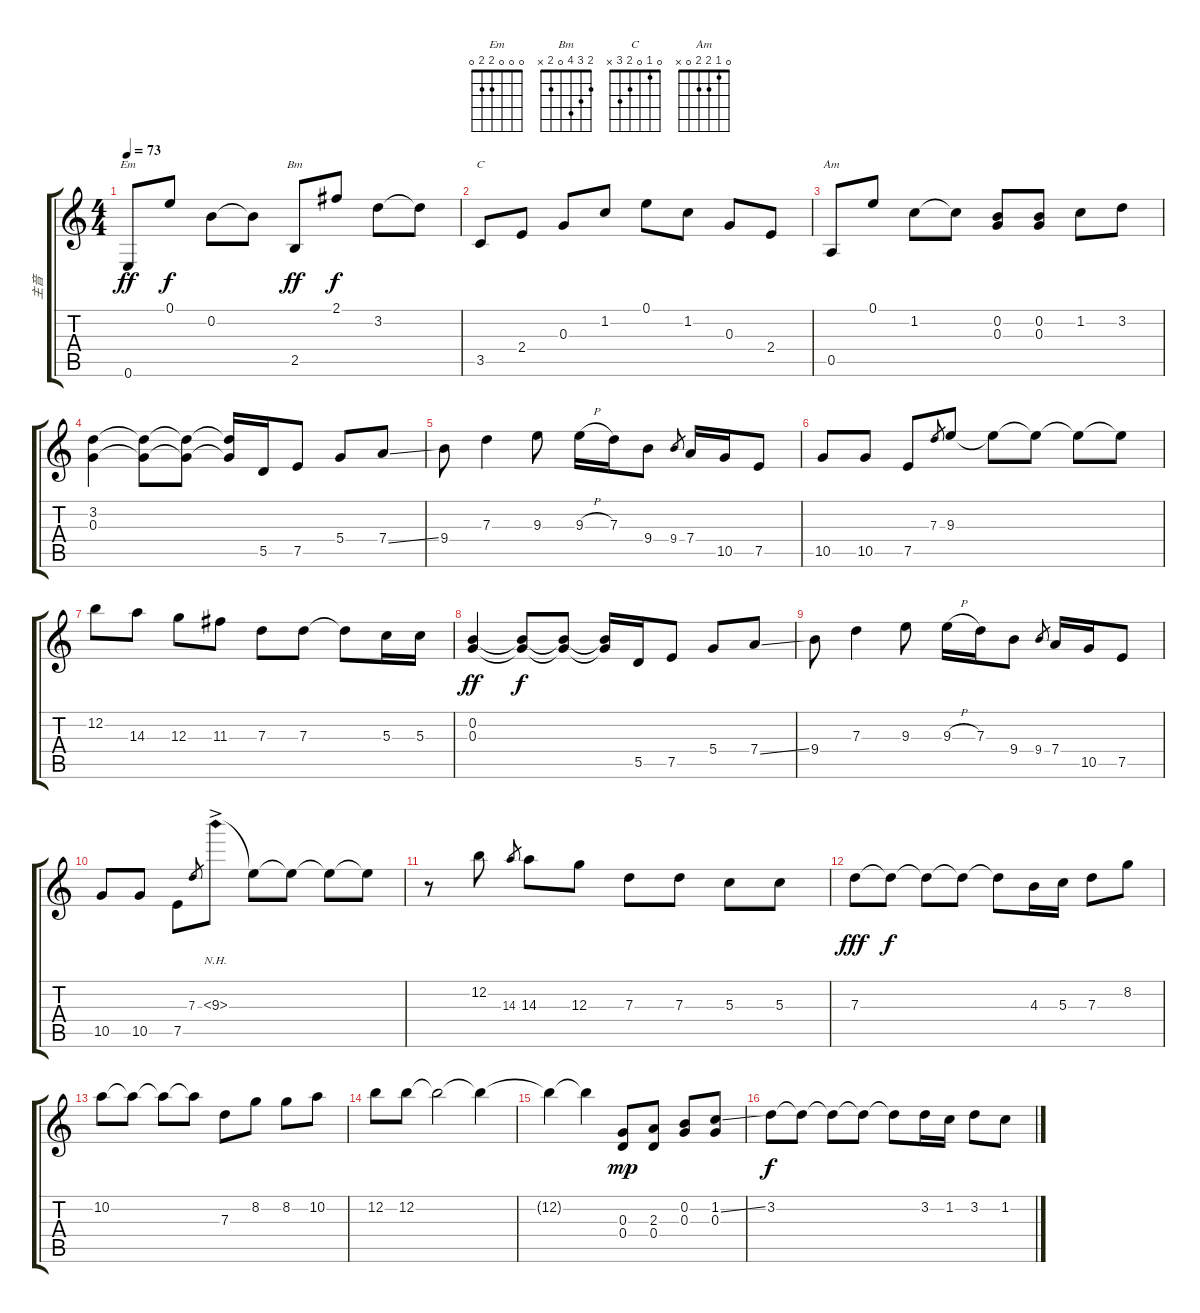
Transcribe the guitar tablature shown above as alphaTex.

\track ("主音" "主音") {instrument acousticguitarsteel}
\staff {score tabs}
\tuning (E4 B3 G3 D3 A2 E2) {hide}
\chord ("Em" 0 0 0 2 2 0)
\chord ("Bm" 2 3 4 0 2 x)
\chord ("C" 0 1 0 2 3 x)
\chord ("Am" 0 1 2 2 0 x)
\ts (4 4)
\tempo 73
\clef g2
\ks c
0.6.8{ch "Em" dy ff} 0.1.8{dy f} 0.2.8 0.2{t}.8 2.5.8{ch "Bm" dy ff} 2.1.8{dy f} 3.2.8 3.2{t}.8 |
3.5.8{ch "C"} 2.4.8 0.3.8 1.2.8 0.1.8 1.2.8 0.3.8 2.4.8 |
0.5.8{ch "Am"} 0.1.8 1.2.8 1.2{t}.8 (0.2 0.3).8 (0.2 0.3).8 1.2.8 3.2.8 |
(3.2 0.3).4 (3.2{t} 0.3{t}).8 (3.2{t} 0.3{t}).8 (3.2{t} 0.3{t}).16 5.5.16 7.5.8 5.4.8 7.4{ss}.8 |
9.4.8 7.3.4 9.3.8 9.3{h}.16 7.3.16 9.4.8 9.4.8{gr} 7.4.16 10.5.16 7.5.8 |
10.5.8 10.5.8 7.5.8 7.3.8{gr} 9.3.8 9.3{t}.8 9.3{t}.8 9.3{t}.8 9.3{t}.8 |
12.2.8 14.3.8 12.3.8 11.3.8 7.3.8 7.3.8 7.3{t}.8 5.3.16 5.3.16 |
(0.2 0.3).4{dy ff} (0.2{t} 0.3{t}).8{dy f} (0.2{t} 0.3{t}).8 (0.2{t} 0.3{t}).16 5.5.16 7.5.8 5.4.8 7.4{ss}.8 |
9.4.8 7.3.4 9.3.8 9.3{h}.16 7.3.16 9.4.8 9.4.8{gr} 7.4.16 10.5.16 7.5.8 |
10.5.8 10.5.8 7.5.8 7.3.8{gr} 9.3{nh ac}.8 9.3{t}.8 9.3{t}.8 9.3{t}.8 9.3{t}.8 |
r.8 12.2.8 14.3.8{gr} 14.3.8 12.3.8 7.3.8 7.3.8 5.3.8 5.3.8 |
7.3.8{dy fff} 7.3{t}.8{dy f} 7.3{t}.8 7.3{t}.8 7.3{t}.8 4.3.16 5.3.16 7.3.8 8.2.8 |
10.2.8 10.2{t}.8 10.2{t}.8 10.2{t}.8 7.3.8 8.2.8 8.2.8 10.2.8 |
12.2.8 12.2.8 12.2{t}.2 12.2{t}.4 |
12.2{t}.4 12.2{t}.4 (0.3 0.4).8{dy mp} (2.3 0.4).8 (0.2 0.3).8 (1.2{ss} 0.3).8 |
3.2.8{dy f} 3.2{t}.8 3.2{t}.8 3.2{t}.8 3.2{t}.8 3.2.16 1.2.16 3.2.8 1.2.8
